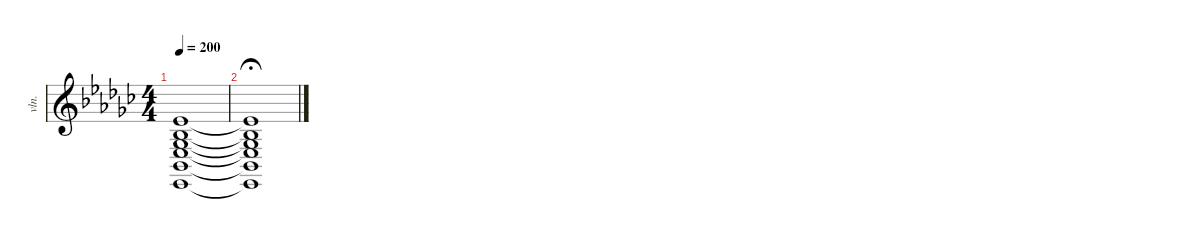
\defaultSystemsLayout 8
\hideDynamics
\bracketExtendMode nobrackets
\otherSystemsTrackNameOrientation horizontal
\track ("Keyboards 2" "vln.") {defaultSystemsLayout 8 instrument stringensemble1}
\staff {score}
\tuning (Eb4 Bb3 Gb3 Db3 Ab2 Eb2)
\ts (4 4)
\tempo 200
\clef g2
\ks ebminor
(0.1{t acc b} 0.2{t acc b} 0.3{t acc b} 2.4{t acc b} 2.5{t acc b} 0.6{t acc b}).1{dy f beam Up} |
\tempo (100 hide)
(0.1{t acc b} 0.2{t acc b} 0.3{t acc b} 2.4{t acc b} 2.5{t acc b} 0.6{t acc b}).1{fermata (medium 1) beam Up}
